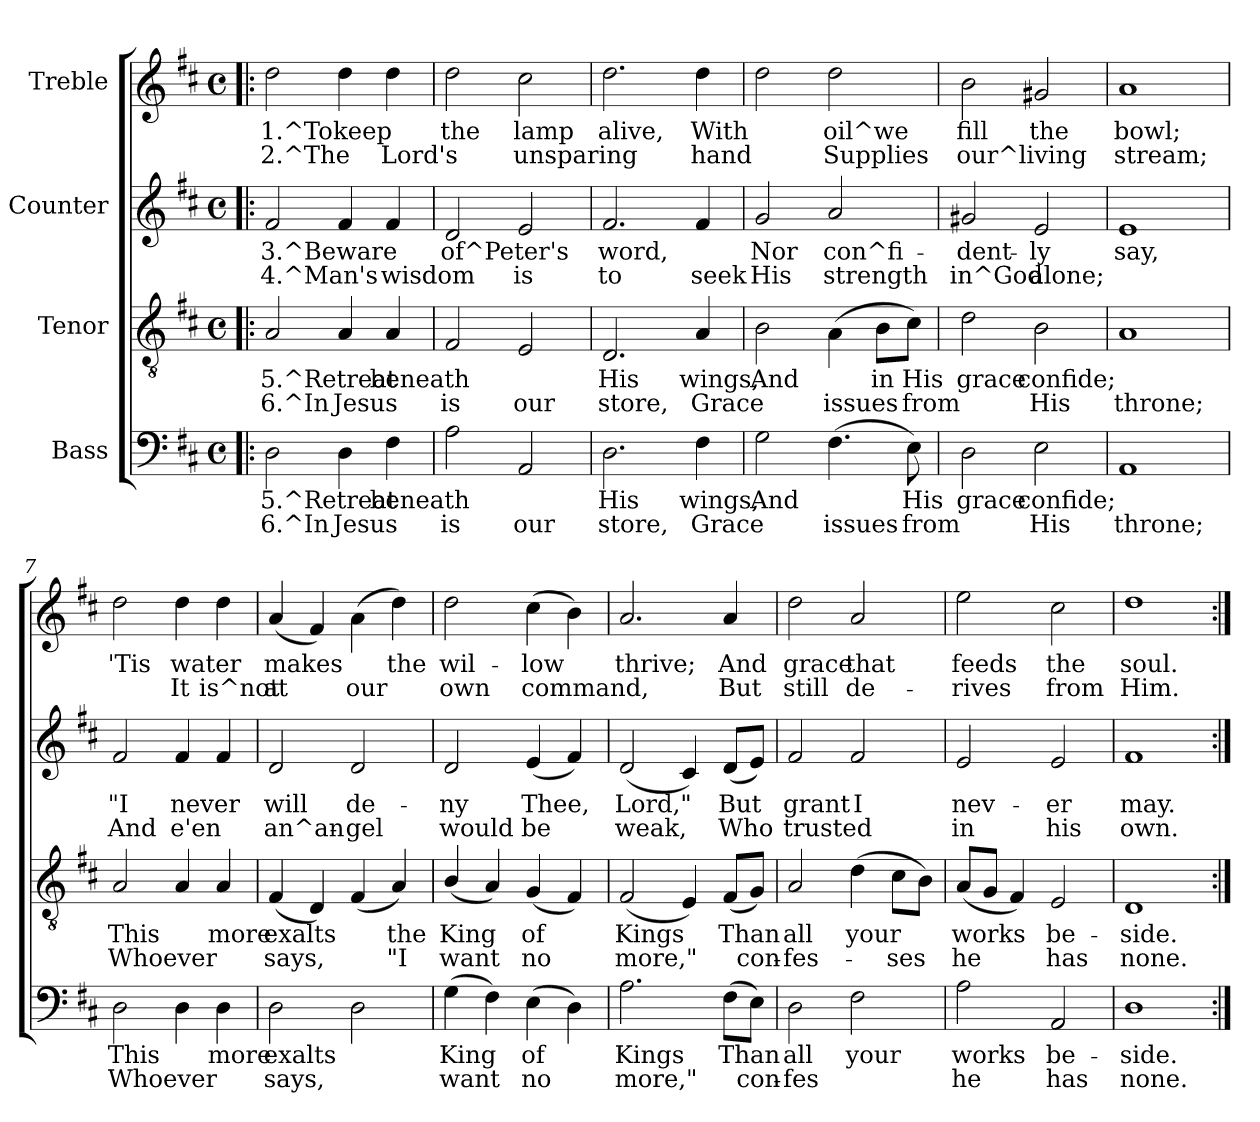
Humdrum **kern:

**kern	**text	**text	**kern	**text	**text	**kern	**text	**text	**kern	**text	**text
*part4	*part4	*part4	*part3	*part3	*part3	*part2	*part2	*part2	*part1	*part1	*part1
*staff4	*staff4	*staff4	*staff3	*staff3	*staff3	*staff2	*staff2	*staff2	*staff1	*staff1	*staff1
*I"Bass	*	*	*I"Tenor	*	*	*I"Counter	*	*	*I"Treble	*	*
!!LO:PB:g=z
*stria5	*	*	*stria5	*	*	*stria5	*	*	*stria5	*	*
*clefF4	*	*	*clefGv2	*	*	*clefG2	*	*	*clefG2	*	*
*k[f#c#]	*	*	*k[f#c#]	*	*	*k[f#c#]	*	*	*k[f#c#]	*	*
*D:	*	*	*D:	*	*	*D:	*	*	*D:	*	*
*M4/4	*	*	*M4/4	*	*	*M4/4	*	*	*M4/4	*	*
*met(c)	*	*	*met(c)	*	*	*met(c)	*	*	*met(c)	*	*
=1!|:	=1!|:	=1!|:	=1!|:	=1!|:	=1!|:	=1!|:	=1!|:	=1!|:	=1!|:	=1!|:	=1!|:
!	!LO:LY:a:rj	!LO:LY:b:rj	!	!LO:LY:b:rj	!LO:LY:b:rj	!	!LO:LY:b:rj	!LO:LY:b:rj	!	!LO:LY:b:rj	!LO:LY:b:rj
2D\	5.^Retreat	6.^In	2A/	5.^Retreat	6.^In	2f#/	3.^Beware	4.^Man's	2dd\	1.^To	2.^The
!	!LO:LY:a:rj	!LO:LY:b:rj	!	!LO:LY:b:rj	!LO:LY:b:rj	!	!LO:LY:b:rj	!LO:LY:b:rj	!	!LO:LY:b:rj	!LO:LY:b:rj
4D\	.	Jesus	4A/	.	Jesus	4f#/	.	.	4dd\	keep	.
!	!LO:LY:a:rj	!LO:LY:b:rj	!	!LO:LY:b:rj	!LO:LY:b:rj	!	!LO:LY:b:rj	!LO:LY:b:rj	!	!LO:LY:b:rj	!LO:LY:b:rj
4F#\	beneath	.	4A/	beneath	.	4f#/	.	wisdom	4dd\	.	Lord's
=2	=2	=2	=2	=2	=2	=2	=2	=2	=2	=2	=2
!	!LO:LY:a:rj	!LO:LY:b:rj	!	!LO:LY:b:rj	!LO:LY:b:rj	!	!LO:LY:b:rj	!LO:LY:b:rj	!	!LO:LY:b:rj	!LO:LY:b:rj
2A\	.	is	2F#/	.	is	2d/	of^Peter's	.	2dd\	the	.
!	!LO:LY:a:rj	!LO:LY:b:rj	!	!LO:LY:b:rj	!LO:LY:b:rj	!	!LO:LY:b:rj	!LO:LY:b:rj	!	!LO:LY:b:rj	!LO:LY:b:rj
2AA/	.	our	2E/	.	our	2e/	.	is	2cc#\	lamp	unsparing
=3	=3	=3	=3	=3	=3	=3	=3	=3	=3	=3	=3
!	!LO:LY:a:rj	!LO:LY:b:rj	!	!LO:LY:b:rj	!LO:LY:b:rj	!	!LO:LY:b:rj	!LO:LY:b:rj	!	!LO:LY:b:rj	!LO:LY:b:rj
2.D\	His	store,	2.D/	His	store,	2.f#/	word,	to	2.dd>\	alive,	.
!	!LO:LY:a:rj	!LO:LY:b:rj	!	!LO:LY:b:rj	!LO:LY:b:rj	!	!LO:LY:b:rj	!LO:LY:b:rj	!	!LO:LY:b:rj	!LO:LY:b:rj
4F#\	wings,	Grace	4A/	wings,	Grace	4f#/	.	seek	4dd\	With	hand
=4	=4	=4	=4	=4	=4	=4	=4	=4	=4	=4	=4
!	!LO:LY:a:rj	!LO:LY:b:rj	!	!LO:LY:b:rj	!LO:LY:b:rj	!	!LO:LY:b:rj	!LO:LY:b:rj	!	!LO:LY:b:rj	!LO:LY:b:rj
2G\	And	.	2B\	And	.	2g/	Nor	His	2dd\	.	.
!	!LO:LY:a:rj	!LO:LY:b:rj	!	!LO:LY:b:rj	!LO:LY:b:rj	!	!LO:LY:b:rj	!LO:LY:b:rj	!	!LO:LY:b:rj	!LO:LY:b:rj
(>4.F#\	.	issues	(>4A\	.	issues	2a/	con^fi-	-strength	2dd\	oil^we	Supplies
!	!	!	!	!LO:LY:b:rj	!LO:LY:b:rj	!	!	!	!	!	!
.	.	.	8B\L	in	.	.	.	.	.	.	.
!	!LO:LY:a:rj	!LO:LY:b:rj	!	!LO:LY:b:rj	!LO:LY:b:rj	!	!	!	!	!	!
8E\)	His	from	8c#\J)	His	from	.	.	.	.	.	.
=5	=5	=5	=5	=5	=5	=5	=5	=5	=5	=5	=5
!	!LO:LY:a:rj	!LO:LY:b:rj	!	!LO:LY:b:rj	!LO:LY:b:rj	!	!LO:LY:b:rj	!LO:LY:b:rj	!	!LO:LY:b:rj	!LO:LY:b:rj
2D\	grace	.	2d\	grace	.	2g#X/	dent-	-in^God	2b\	fill	our^living
!	!LO:LY:a:rj	!LO:LY:b:rj	!	!LO:LY:b:rj	!LO:LY:b:rj	!	!LO:LY:b:rj	!LO:LY:b:rj	!	!LO:LY:b:rj	!LO:LY:b:rj
2E\	confide;	His	2B\	confide;	His	2e/	ly	alone;	2g#X/	the	.
=6	=6	=6	=6	=6	=6	=6	=6	=6	=6	=6	=6
!	!LO:LY:a:rj	!LO:LY:b:rj	!	!LO:LY:b:rj	!LO:LY:b:rj	!	!LO:LY:b:rj	!	!	!LO:LY:b:rj	!LO:LY:b:rj
1AA	.	throne;	1A	.	throne;	1e	say,	.	1a	bowl;	stream;
=7	=7	=7	=7	=7	=7	=7	=7	=7	=7	=7	=7
!	!LO:LY:a:rj	!LO:LY:b:rj	!	!LO:LY:b:rj	!LO:LY:b:rj	!	!LO:LY:b:rj	!LO:LY:b:rj	!	!LO:LY:b:rj	!LO:LY:b:rj
2D\	This	Whoever	2A/	This	Whoever	2f#/	"I	And	2dd\	'Tis	.
!	!LO:LY:a:rj	!LO:LY:b:rj	!	!LO:LY:b:rj	!LO:LY:b:rj	!	!LO:LY:b:rj	!LO:LY:b:rj	!	!LO:LY:b:rj	!LO:LY:b:rj
4D\	.	.	4A/	.	.	4f#/	never	e'en	4dd\	water	It
!	!LO:LY:a:rj	!LO:LY:b:rj	!	!LO:LY:b:rj	!LO:LY:b:rj	!	!LO:LY:b:rj	!LO:LY:b:rj	!	!LO:LY:b:rj	!LO:LY:b:rj
4D\	more	.	4A/	more	.	4f#/	.	.	4dd\	.	is^not
=8	=8	=8	=8	=8	=8	=8	=8	=8	=8	=8	=8
!	!LO:LY:a:rj	!LO:LY:b:rj	!	!LO:LY:b:rj	!LO:LY:b:rj	!	!LO:LY:b:rj	!LO:LY:b:rj	!	!LO:LY:b:rj	!LO:LY:b:rj
2D\	exalts	says,	(<4F#/	exalts	says,	2d/	will	an^an-	(<4a/	makes	at
!	!	!	!	!LO:LY:b:rj	!LO:LY:b:rj	!	!	!	!	!LO:LY:b:rj	!LO:LY:b:rj
.	.	.	4D/)	.	.	.	.	.	4f#/)	.	.
!	!LO:LY:a:rj	!LO:LY:b:rj	!	!LO:LY:b:rj	!LO:LY:b:rj	!	!LO:LY:b:rj	!LO:LY:b:rj	!	!LO:LY:b:rj	!LO:LY:b:rj
2D\	.	.	(<4F#/	.	.	2d/	-de-	-gel	(>4a\	.	our
!	!	!	!	!LO:LY:b:rj	!LO:LY:b:rj	!	!	!	!	!LO:LY:b:rj	!LO:LY:b:rj
.	.	.	4A/)	the	"I	.	.	.	4dd\)	the	.
=9	=9	=9	=9	=9	=9	=9	=9	=9	=9	=9	=9
!	!LO:LY:a:rj	!LO:LY:b:rj	!	!LO:LY:b:rj	!LO:LY:b:rj	!	!LO:LY:b:rj	!LO:LY:b:rj	!	!LO:LY:b:rj	!LO:LY:b:rj
(>4G\	King	want	(<4B/	King	want	2d/	ny	would	2dd\	wil-	-own
!	!LO:LY:a:rj	!LO:LY:b:rj	!	!LO:LY:b:rj	!LO:LY:b:rj	!	!	!	!	!	!
4F#\)	.	.	4A/)	.	.	.	.	.	.	.	.
!	!LO:LY:a:rj	!LO:LY:b:rj	!	!LO:LY:b:rj	!LO:LY:b:rj	!	!LO:LY:b:rj	!LO:LY:b:rj	!	!LO:LY:b:rj	!LO:LY:b:rj
(>4E\	of	no	(<4G/	of	no	(<4e/	Thee,	be	(>4cc#\	low	command,
!	!LO:LY:a:rj	!LO:LY:b:rj	!	!LO:LY:b:rj	!LO:LY:b:rj	!	!LO:LY:b:rj	!LO:LY:b:rj	!	!LO:LY:b:rj	!LO:LY:b:rj
4D\)	.	.	4F#/)	.	.	4f#/)	.	.	4b\)	.	.
=10	=10	=10	=10	=10	=10	=10	=10	=10	=10	=10	=10
!	!LO:LY:a:rj	!LO:LY:b:rj	!	!LO:LY:b:rj	!LO:LY:b:rj	!	!LO:LY:b:rj	!LO:LY:b:rj	!	!LO:LY:b:rj	!LO:LY:b:rj
2.A\	Kings	more,"	(<2F#/	Kings	more,"	(<2d/	Lord,"	weak,	2.a/	thrive;	.
!	!	!	!	!LO:LY:b:rj	!LO:LY:b:rj	!	!LO:LY:b:rj	!LO:LY:b:rj	!	!	!
.	.	.	4E/)	.	.	4c#/)	.	.	.	.	.
!	!LO:LY:a:rj	!LO:LY:b:rj	!	!LO:LY:b:rj	!LO:LY:b:rj	!	!LO:LY:b:rj	!LO:LY:b:rj	!	!LO:LY:b:rj	!LO:LY:b:rj
(>8F#\L	Than	.	(<8F#/L	Than	.	(<8d/L	But	Who	4a/	And	But
!	!LO:LY:a:rj	!LO:LY:b:rj	!	!LO:LY:b:rj	!LO:LY:b:rj	!	!LO:LY:b:rj	!LO:LY:b:rj	!	!	!
8E\J)	.	con-	8G/J)	.	con-	8e/J)	.	.	.	.	.
=11	=11	=11	=11	=11	=11	=11	=11	=11	=11	=11	=11
!	!LO:LY:a:rj	!LO:LY:b:rj	!	!LO:LY:b:rj	!LO:LY:b:rj	!	!LO:LY:b:rj	!LO:LY:b:rj	!	!LO:LY:b:rj	!LO:LY:b:rj
2D\	-all	fes-	2A/	-all	fes-	2f#/	grant	trusted	2dd\	grace	still
!	!LO:LY:a:rj	!LO:LY:b:rj	!	!LO:LY:b:rj	!LO:LY:b:rj	!	!LO:LY:b:rj	!LO:LY:b:rj	!	!LO:LY:b:rj	!LO:LY:b:rj
2F#\	-your	-	(>4d\	-your	.	2f#/	I	.	2a/	that	de-
!	!	!	!	!LO:LY:b:rj	!LO:LY:b:rj	!	!	!	!	!	!
.	.	.	8c#\L	.	ses	.	.	.	.	.	.
!	!	!	!	!LO:LY:b:rj	!LO:LY:b:rj	!	!	!	!	!	!
.	.	.	8B\J)	.	.	.	.	.	.	.	.
=12	=12	=12	=12	=12	=12	=12	=12	=12	=12	=12	=12
!	!LO:LY:a:rj	!LO:LY:b:rj	!	!LO:LY:b:rj	!LO:LY:b:rj	!	!LO:LY:b:rj	!LO:LY:b:rj	!	!LO:LY:b:rj	!LO:LY:b:rj
2A\	-works	he	(<8A/L	works	he	2e/	nev-	-in	2ee>\	-feeds	rives
!	!	!	!	!LO:LY:b:rj	!LO:LY:b:rj	!	!	!	!	!	!
.	.	.	8G/J	.	-	.	.	.	.	.	.
!	!	!	!	!LO:LY:b:rj	!LO:LY:b:rj	!	!	!	!	!	!
.	.	.	4F#/)	-	-	.	.	.	.	.	.
!	!LO:LY:a:rj	!LO:LY:b:rj	!	!LO:LY:b:rj	!LO:LY:b:rj	!	!LO:LY:b:rj	!LO:LY:b:rj	!	!LO:LY:b:rj	!LO:LY:b:rj
2AA/	be-	-has	2E/	-be-	-has	2e/	er	his	2cc#\	the	from
=13	=13	=13	=13	=13	=13	=13	=13	=13	=13	=13	=13
!	!LO:LY:a:rj	!LO:LY:b:rj	!	!LO:LY:b:rj	!LO:LY:b:rj	!	!LO:LY:b:rj	!LO:LY:b:rj	!	!LO:LY:b:rj	!LO:LY:b:rj
1D	side.	none.	1D	side.	none.	1f#	may.	own.	1dd	soul.	Him.
=:|!	=:|!	=:|!	=:|!	=:|!	=:|!	=:|!	=:|!	=:|!	=:|!	=:|!	=:|!
*-	*-	*-	*-	*-	*-	*-	*-	*-	*-	*-	*-
